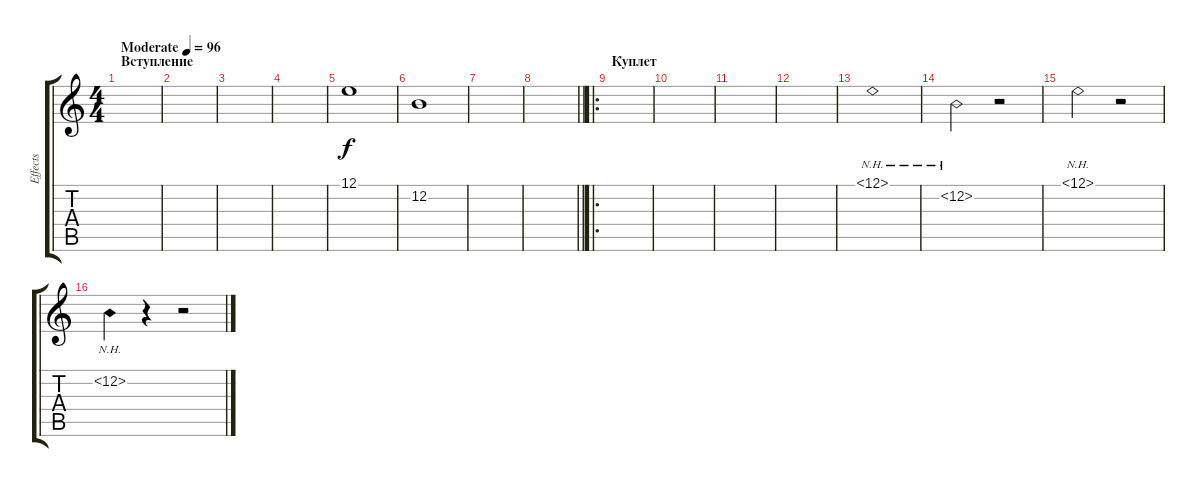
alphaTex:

\track ("Effects " "Effects ") {instrument fx6goblins}
\staff {score tabs}
\tuning (E4 B3 G3 D3 A2 E2) {hide}
\ts (4 4)
\section ("" "Вступление ")
\tempo (96 "Moderate")
\clef g2
\ks c
|
|
|
|
12.1.1 |
12.2.1 |
|
\barLineRight lightlight
|
\ro
\section ("" "Куплет ")
|
|
|
|
12.1{nh}.1{volume 12 balance 8 instrument acousticguitarnylon} |
12.2{nh}.2 r.2 |
12.1{nh}.2 r.2 |
12.2{nh}.4 r.4 r.2
